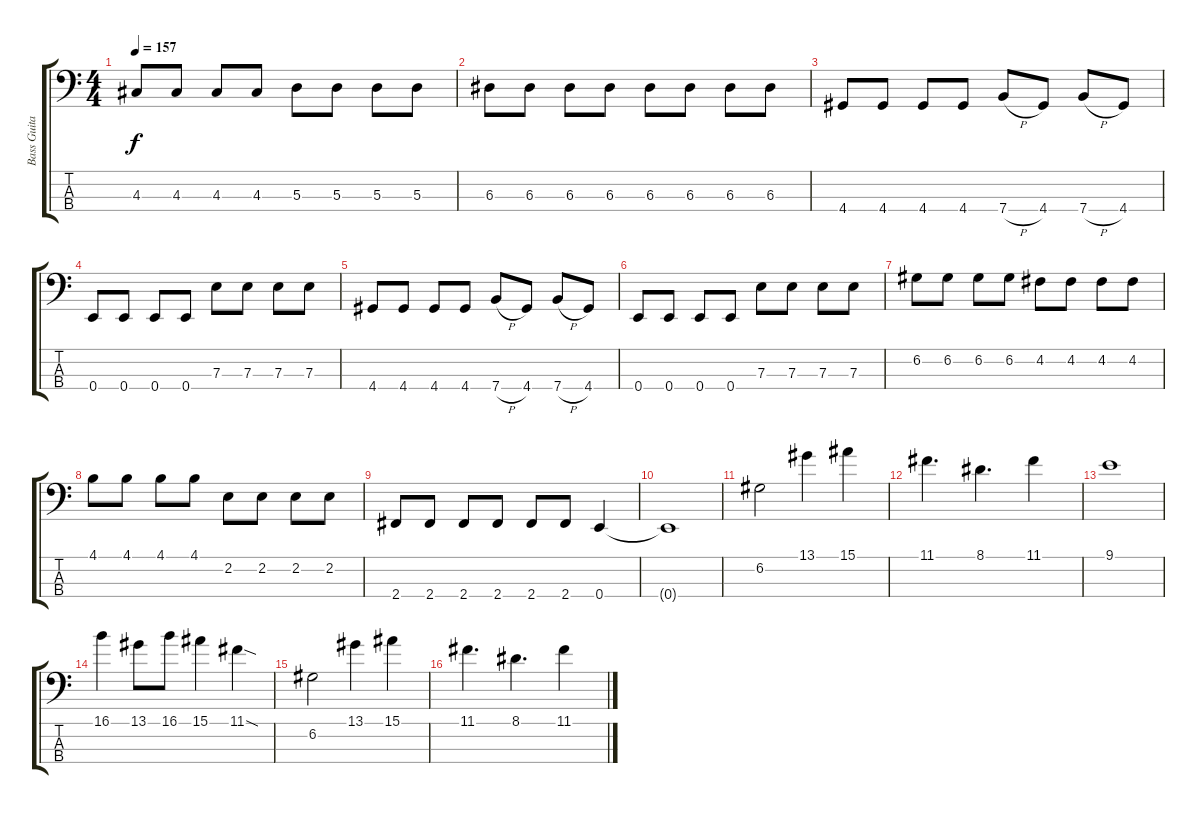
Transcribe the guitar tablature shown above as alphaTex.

\track ("Bass Guitar" "Bass Guita") {instrument electricbassfinger}
\staff {score tabs}
\tuning (G2 D2 A1 E1) {hide}
\ts (4 4)
\tempo 157
\clef f4
\ks c
4.3.8{dy f} 4.3.8 4.3.8 4.3.8 5.3.8 5.3.8 5.3.8 5.3.8 |
6.3.8 6.3.8 6.3.8 6.3.8 6.3.8 6.3.8 6.3.8 6.3.8 |
4.4.8 4.4.8 4.4.8 4.4.8 7.4{h}.8 4.4.8 7.4{h}.8 4.4.8 |
0.4.8 0.4.8 0.4.8 0.4.8 7.3.8 7.3.8 7.3.8 7.3.8 |
4.4.8 4.4.8 4.4.8 4.4.8 7.4{h}.8 4.4.8 7.4{h}.8 4.4.8 |
0.4.8 0.4.8 0.4.8 0.4.8 7.3.8 7.3.8 7.3.8 7.3.8 |
6.2.8 6.2.8 6.2.8 6.2.8 4.2.8 4.2.8 4.2.8 4.2.8 |
4.1.8 4.1.8 4.1.8 4.1.8 2.2.8 2.2.8 2.2.8 2.2.8 |
2.4.8 2.4.8 2.4.8 2.4.8 2.4.8 2.4.8 0.4.4 |
0.4{t}.1 |
6.2.2 13.1.4 15.1.4 |
11.1.4{d} 8.1.4{d} 11.1.4 |
9.1.1 |
16.1.4 13.1.8 16.1.8 15.1.4 11.1{sod}.4 |
6.2.2 13.1.4 15.1.4 |
11.1.4{d} 8.1.4{d} 11.1.4
